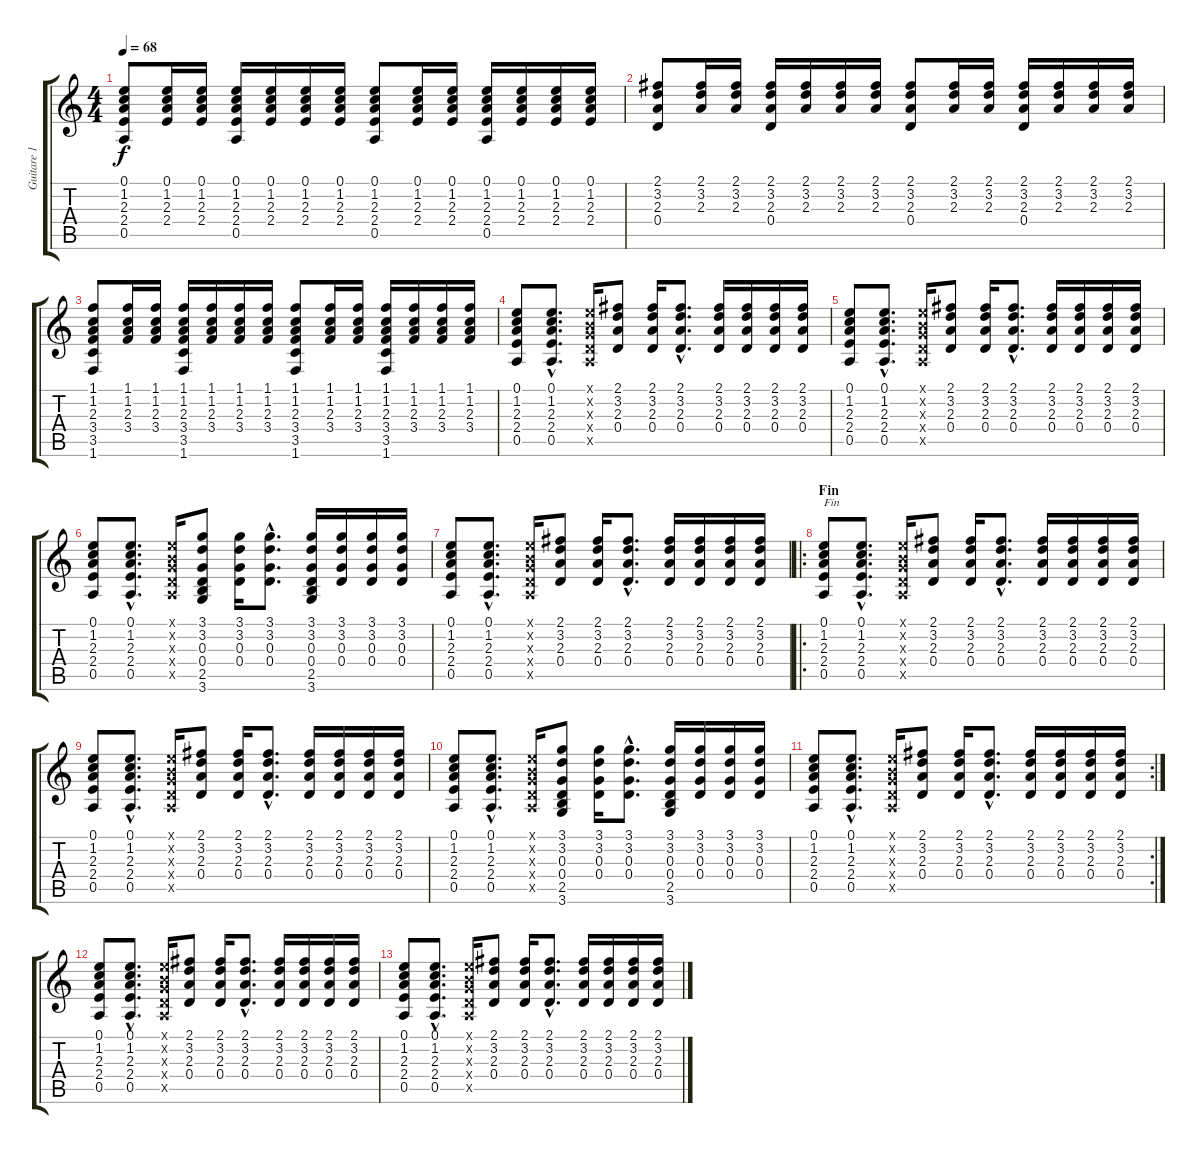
\track ("Guitare 1" "Guitare 1") {instrument acousticguitarsteel}
\staff {score tabs}
\tuning (E4 B3 G3 D3 A2 E2) {hide}
\ts (4 4)
\tempo 68
\clef g2
\ks c
(0.1 1.2 2.3 2.4 0.5).8{dy f} (0.1 1.2 2.3 2.4).16 (0.1 1.2 2.3 2.4).16 (0.1 1.2 2.3 2.4 0.5).16 (0.1 1.2 2.3 2.4).16 (0.1 1.2 2.3 2.4).16 (0.1 1.2 2.3 2.4).16 (0.1 1.2 2.3 2.4 0.5).8 (0.1 1.2 2.3 2.4).16 (0.1 1.2 2.3 2.4).16 (0.1 1.2 2.3 2.4 0.5).16 (0.1 1.2 2.3 2.4).16 (0.1 1.2 2.3 2.4).16 (0.1 1.2 2.3 2.4).16 |
(2.1 3.2 2.3 0.4).8 (2.1 3.2 2.3).16 (2.1 3.2 2.3).16 (2.1 3.2 2.3 0.4).16 (2.1 3.2 2.3).16 (2.1 3.2 2.3).16 (2.1 3.2 2.3).16 (2.1 3.2 2.3 0.4).8 (2.1 3.2 2.3).16 (2.1 3.2 2.3).16 (2.1 3.2 2.3 0.4).16 (2.1 3.2 2.3).16 (2.1 3.2 2.3).16 (2.1 3.2 2.3).16 |
(1.1 1.2 2.3 3.4 3.5 1.6).8 (1.1 1.2 2.3 3.4).16 (1.1 1.2 2.3 3.4).16 (1.1 1.2 2.3 3.4 3.5 1.6).16 (1.1 1.2 2.3 3.4).16 (1.1 1.2 2.3 3.4).16 (1.1 1.2 2.3 3.4).16 (1.1 1.2 2.3 3.4 3.5 1.6).8 (1.1 1.2 2.3 3.4).16 (1.1 1.2 2.3 3.4).16 (1.1 1.2 2.3 3.4 3.5 1.6).16 (1.1 1.2 2.3 3.4).16 (1.1 1.2 2.3 3.4).16 (1.1 1.2 2.3 3.4).16 |
(0.1 1.2 2.3 2.4 0.5).8 (0.1{hac} 1.2{hac} 2.3{hac} 2.4{hac} 0.5{hac}).8{d} (0.1{x} 0.2{x} 0.3{x} 0.4{x} 0.5{x}).16 (2.1 3.2 2.3 0.4).8 (2.1 3.2 2.3 0.4).16 (2.1{hac} 3.2{hac} 2.3{hac} 0.4{hac}).8{d} (2.1 3.2 2.3 0.4).16 (2.1 3.2 2.3 0.4).16 (2.1 3.2 2.3 0.4).16 (2.1 3.2 2.3 0.4).16 |
(0.1 1.2 2.3 2.4 0.5).8 (0.1{hac} 1.2{hac} 2.3{hac} 2.4{hac} 0.5{hac}).8{d} (0.1{x} 0.2{x} 0.3{x} 0.4{x} 0.5{x}).16 (2.1 3.2 2.3 0.4).8 (2.1 3.2 2.3 0.4).16 (2.1{hac} 3.2{hac} 2.3{hac} 0.4{hac}).8{d} (2.1 3.2 2.3 0.4).16 (2.1 3.2 2.3 0.4).16 (2.1 3.2 2.3 0.4).16 (2.1 3.2 2.3 0.4).16 |
(0.1 1.2 2.3 2.4 0.5).8 (0.1{hac} 1.2{hac} 2.3{hac} 2.4{hac} 0.5{hac}).8{d} (0.1{x} 0.2{x} 0.3{x} 0.4{x} 0.5{x}).16 (3.1 3.2 0.3 0.4 2.5 3.6).8 (3.1 3.2 0.3 0.4).16 (3.1{hac} 3.2{hac} 0.3{hac} 0.4{hac}).8{d} (3.1 3.2 0.3 0.4 2.5 3.6).16 (3.1 3.2 0.3 0.4).16 (3.1 3.2 0.3 0.4).16 (3.1 3.2 0.3 0.4).16 |
(0.1 1.2 2.3 2.4 0.5).8 (0.1{hac} 1.2{hac} 2.3{hac} 2.4{hac} 0.5{hac}).8{d} (0.1{x} 0.2{x} 0.3{x} 0.4{x} 0.5{x}).16 (2.1 3.2 2.3 0.4).8 (2.1 3.2 2.3 0.4).16 (2.1{hac} 3.2{hac} 2.3{hac} 0.4{hac}).8{d} (2.1 3.2 2.3 0.4).16 (2.1 3.2 2.3 0.4).16 (2.1 3.2 2.3 0.4).16 (2.1 3.2 2.3 0.4).16 |
\ro
\section ("" "Fin")
(0.1 1.2 2.3 2.4 0.5).8{txt "Fin"} (0.1{hac} 1.2{hac} 2.3{hac} 2.4{hac} 0.5{hac}).8{d} (0.1{x} 0.2{x} 0.3{x} 0.4{x} 0.5{x}).16 (2.1 3.2 2.3 0.4).8 (2.1 3.2 2.3 0.4).16 (2.1{hac} 3.2{hac} 2.3{hac} 0.4{hac}).8{d} (2.1 3.2 2.3 0.4).16 (2.1 3.2 2.3 0.4).16 (2.1 3.2 2.3 0.4).16 (2.1 3.2 2.3 0.4).16 |
(0.1 1.2 2.3 2.4 0.5).8 (0.1{hac} 1.2{hac} 2.3{hac} 2.4{hac} 0.5{hac}).8{d} (0.1{x} 0.2{x} 0.3{x} 0.4{x} 0.5{x}).16 (2.1 3.2 2.3 0.4).8 (2.1 3.2 2.3 0.4).16 (2.1{hac} 3.2{hac} 2.3{hac} 0.4{hac}).8{d} (2.1 3.2 2.3 0.4).16 (2.1 3.2 2.3 0.4).16 (2.1 3.2 2.3 0.4).16 (2.1 3.2 2.3 0.4).16 |
(0.1 1.2 2.3 2.4 0.5).8 (0.1{hac} 1.2{hac} 2.3{hac} 2.4{hac} 0.5{hac}).8{d} (0.1{x} 0.2{x} 0.3{x} 0.4{x} 0.5{x}).16 (3.1 3.2 0.3 0.4 2.5 3.6).8 (3.1 3.2 0.3 0.4).16 (3.1{hac} 3.2{hac} 0.3{hac} 0.4{hac}).8{d} (3.1 3.2 0.3 0.4 2.5 3.6).16 (3.1 3.2 0.3 0.4).16 (3.1 3.2 0.3 0.4).16 (3.1 3.2 0.3 0.4).16 |
\rc 2
(0.1 1.2 2.3 2.4 0.5).8 (0.1{hac} 1.2{hac} 2.3{hac} 2.4{hac} 0.5{hac}).8{d} (0.1{x} 0.2{x} 0.3{x} 0.4{x} 0.5{x}).16 (2.1 3.2 2.3 0.4).8 (2.1 3.2 2.3 0.4).16 (2.1{hac} 3.2{hac} 2.3{hac} 0.4{hac}).8{d} (2.1 3.2 2.3 0.4).16 (2.1 3.2 2.3 0.4).16 (2.1 3.2 2.3 0.4).16 (2.1 3.2 2.3 0.4).16 |
(0.1 1.2 2.3 2.4 0.5).8{volume 0} (0.1{hac} 1.2{hac} 2.3{hac} 2.4{hac} 0.5{hac}).8{d} (0.1{x} 0.2{x} 0.3{x} 0.4{x} 0.5{x}).16 (2.1 3.2 2.3 0.4).8 (2.1 3.2 2.3 0.4).16 (2.1{hac} 3.2{hac} 2.3{hac} 0.4{hac}).8{d} (2.1 3.2 2.3 0.4).16 (2.1 3.2 2.3 0.4).16 (2.1 3.2 2.3 0.4).16 (2.1 3.2 2.3 0.4).16 |
(0.1 1.2 2.3 2.4 0.5).8 (0.1{hac} 1.2{hac} 2.3{hac} 2.4{hac} 0.5{hac}).8{d} (0.1{x} 0.2{x} 0.3{x} 0.4{x} 0.5{x}).16 (2.1 3.2 2.3 0.4).8 (2.1 3.2 2.3 0.4).16 (2.1{hac} 3.2{hac} 2.3{hac} 0.4{hac}).8{d} (2.1 3.2 2.3 0.4).16 (2.1 3.2 2.3 0.4).16 (2.1 3.2 2.3 0.4).16 (2.1 3.2 2.3 0.4).16
